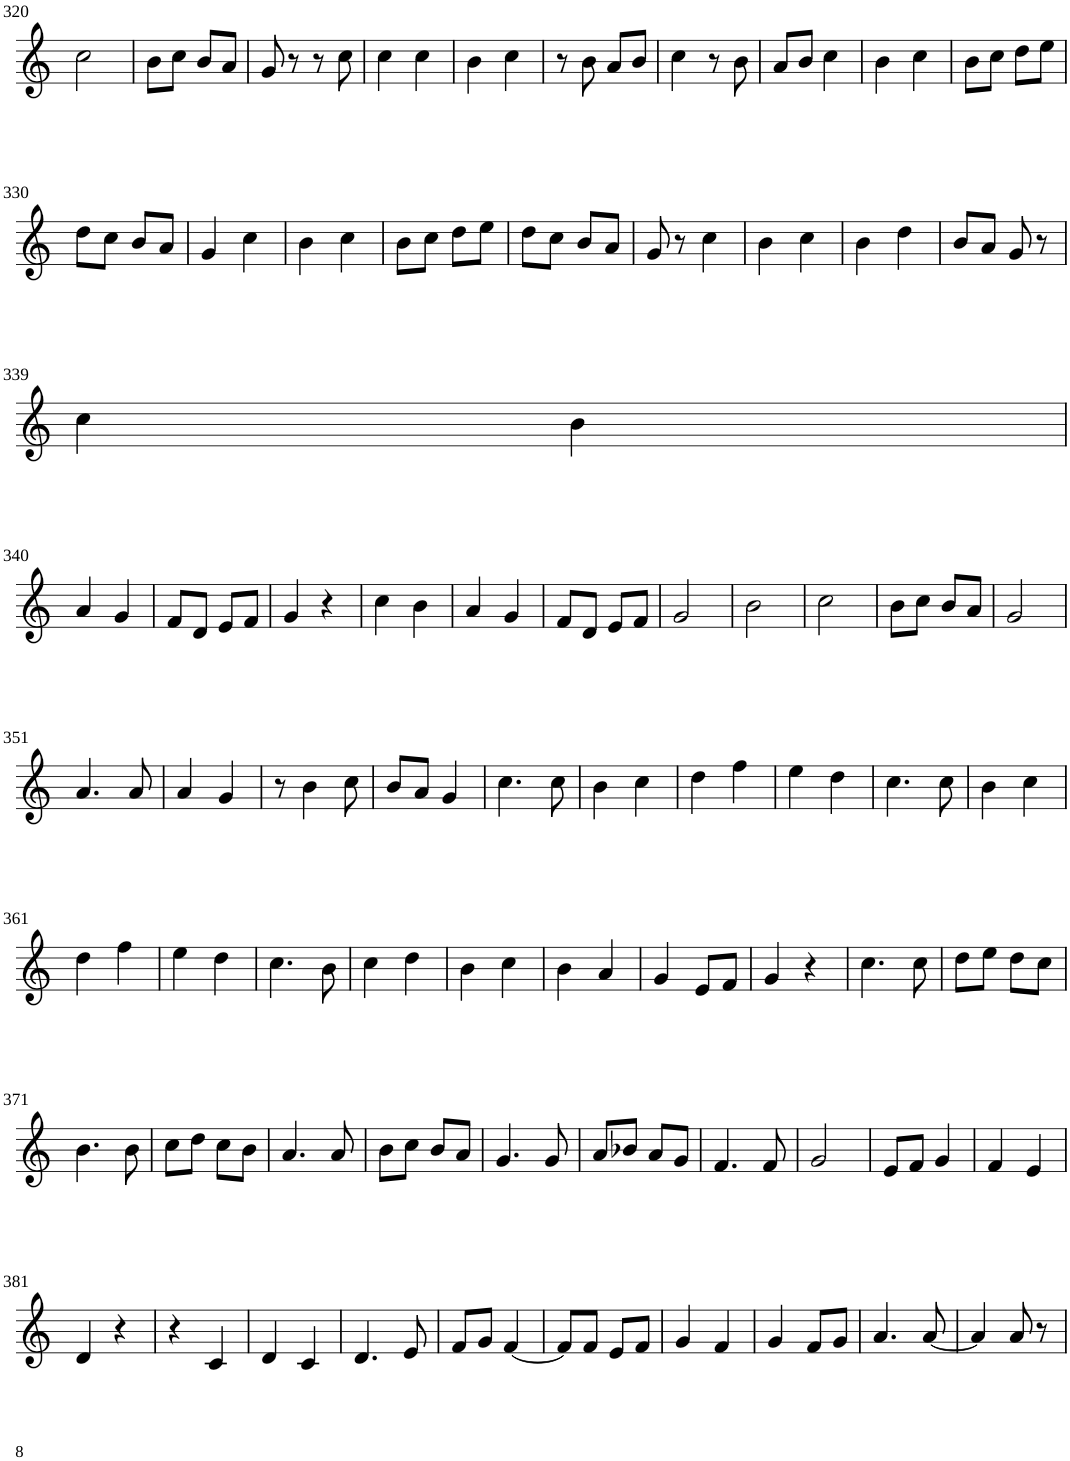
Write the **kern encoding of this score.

**kern
*part1
*staff1
*I"Violin
!!LO:PB:g=z
*clefG2
*k[]
*M2/4
=320
2cc\
=321
8b\L
8cc\J
8b/L
8a/J
=322
8g/
8r
8r
8cc\
=323
4cc\
4cc\
=324
4b\
4cc\
=325
8r
8b\
8a/L
8b/J
=326
4cc\
8r
8b\
=327
8a/L
8b/J
4cc\
=328
4b\
4cc\
=329
8b\L
8cc\J
8dd\L
8ee\J
!!LO:LB:g=z
=330
8dd\L
8cc\J
8b/L
8a/J
=331
4g/
4cc\
=332
4b\
4cc\
=333
8b\L
8cc\J
8dd\L
8ee\J
=334
8dd\L
8cc\J
8b/L
8a/J
=335
8g/
8r
4cc\
=336
4b\
4cc\
=337
4b\
4dd\
=338
8b/L
8a/J
8g/
8r
!!LO:LB:g=z
=339
4cc\
4b\
!!LO:LB:g=z
=340
4a/
4g/
=341
8f/L
8d/J
8e/L
8f/J
=342
4g/
4r
=343
4cc\
4b\
=344
4a/
4g/
=345
8f/L
8d/J
8e/L
8f/J
=346
2g/
=347
2b\
=348
2cc\
=349
8b\L
8cc\J
8b/L
8a/J
=350
2g/
!!LO:LB:g=z
=351
4.a/
8a/
=352
4a/
4g/
=353
8r
4b\
8cc\
=354
8b/L
8a/J
4g/
=355
4.cc\
8cc\
=356
4b\
4cc\
=357
4dd\
4ff\
=358
4ee\
4dd\
=359
4.cc\
8cc\
=360
4b\
4cc\
!!LO:LB:g=z
=361
4dd\
4ff\
=362
4ee\
4dd\
=363
4.cc\
8b\
=364
4cc\
4dd\
=365
4b\
4cc\
=366
4b\
4a/
=367
4g/
8e/L
8f/J
=368
4g/
4r
=369
4.cc\
8cc\
=370
8dd\L
8ee\J
8dd\L
8cc\J
!!LO:LB:g=z
=371
4.b\
8b\
=372
8cc\L
8dd\J
8cc\L
8b\J
=373
4.a/
8a/
=374
8b\L
8cc\J
8b/L
8a/J
=375
4.g/
8g/
=376
8a/L
8b-X/J
8a/L
8g/J
=377
4.f/
8f/
=378
2g/
=379
8e/L
8f/J
4g/
=380
4f/
4e/
!!LO:LB:g=z
=381
4d/
4r
=382
4r
4c/
=383
4d/
4c/
=384
4.d/
8e/
=385
8f/L
8g/J
[4f/
=386
8f/L]
8f/J
8e/L
8f/J
=387
4g/
4f/
=388
4g/
8f/L
8g/J
=389
4.a/
[8a/
=390
4a/]
8a/
8r
=
*-
